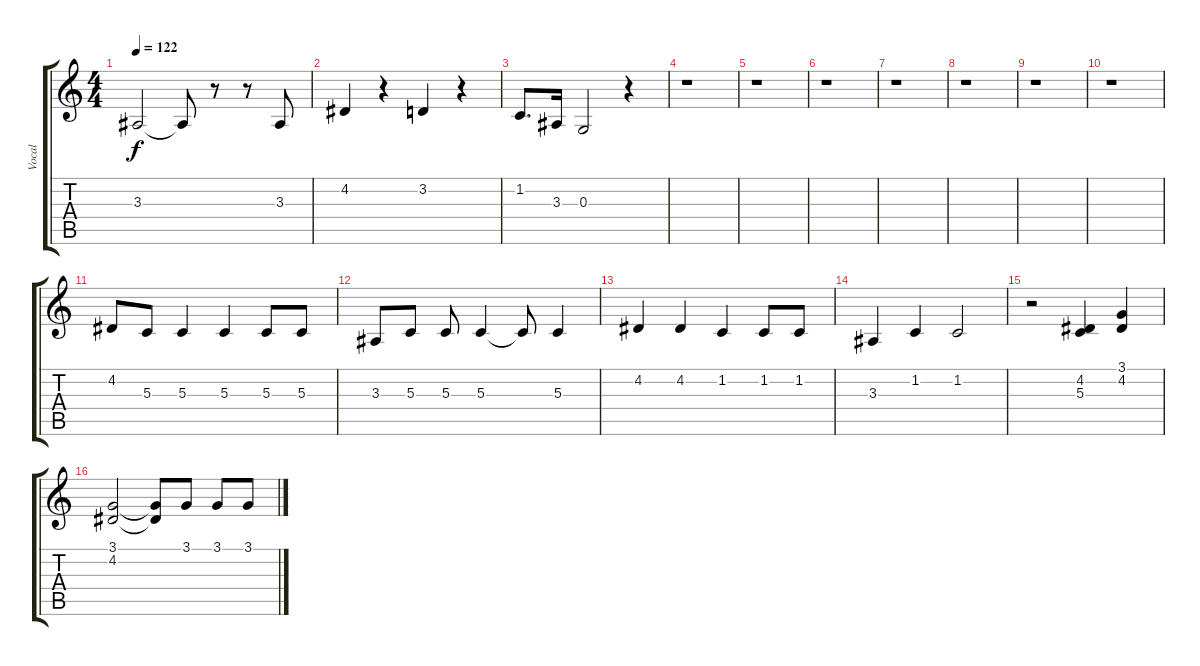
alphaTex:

\track ("Vocal" "Vocal") {instrument bassoon}
\staff {score tabs}
\tuning (E4 B3 G3 D3 A2 E2) {hide}
\ts (4 4)
\tempo 122
\clef g2
\ks c
3.3{t}.2{dy f} 3.3{t}.8 r.8 r.8 3.3.8 |
4.2.4 r.4 3.2.4 r.4 |
1.2.8{d} 3.3.16 0.3.2 r.4 |
r.1 |
r.1 |
r.1 |
r.1 |
r.1 |
r.1 |
r.1 |
4.2.8 5.3.8 5.3.4 5.3.4 5.3.8 5.3.8 |
3.3.8 5.3.8 5.3.8 5.3.4 5.3{t}.8 5.3.4 |
4.2.4 4.2.4 1.2.4 1.2.8 1.2.8 |
3.3.4 1.2.4 1.2.2 |
r.2 (4.2 5.3).4 (3.1 4.2).4 |
(3.1 4.2).2 (3.1{t} 4.2{t}).8 3.1.8 3.1.8 3.1.8
